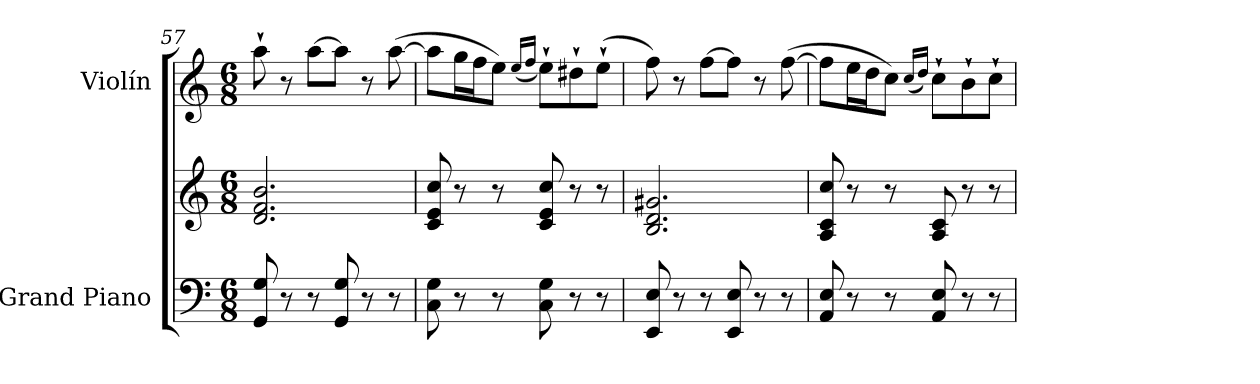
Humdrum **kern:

**kern	**kern	**kern
*part2	*part2	*part1
*staff3	*staff2	*staff1
*I"Grand Piano	*	*I"Violín
*I'Pno.	*	*I'Vln.
*clefF4	*clefG2	*clefG2
*k[]	*k[]	*k[]
*M6/8	*M6/8	*M6/8
=57	=57	=57
8GG/ 8G/	2.d/ 2.f/ 2.b/	8aa`\
8r	.	8r
8r	.	[8aa\L
8GG/ 8G/	.	8aa\J]
8r	.	8r
8r	.	([8aa\
=58	=58	=58
8C\ 8G\	8c/ 8e/ 8cc/	8aa\L]
8r	8r	16gg\L
.	.	16ff\J
8r	8r	8ee\J)
.	.	(16qee/LL
.	.	16qff/JJ
8C\ 8G\	8c/ 8e/ 8cc/	8ee`\L)
8r	8r	8dd#X`\
8r	8r	(8ee`\J
=59	=59	=59
8EE/ 8E/	2.B/ 2.d/ 2.g#X/	8ff\)
8r	.	8r
8r	.	[8ff\L
8EE/ 8E/	.	8ff\J]
8r	.	8r
8r	.	([8ff\
!!LO:PB:g=z
=60	=60	=60
8AA/ 8E/	8A/ 8c/ 8cc/	8ff\L]
8r	8r	16ee\L
.	.	16dd\J
8r	8r	8cc\J)
.	.	(16qcc/LL
.	.	16qdd/JJ)
8AA/ 8E/	8A/ 8c/	8cc`\L
8r	8r	8b`\
8r	8r	8cc`\J
=	=	=
*-	*-	*-
